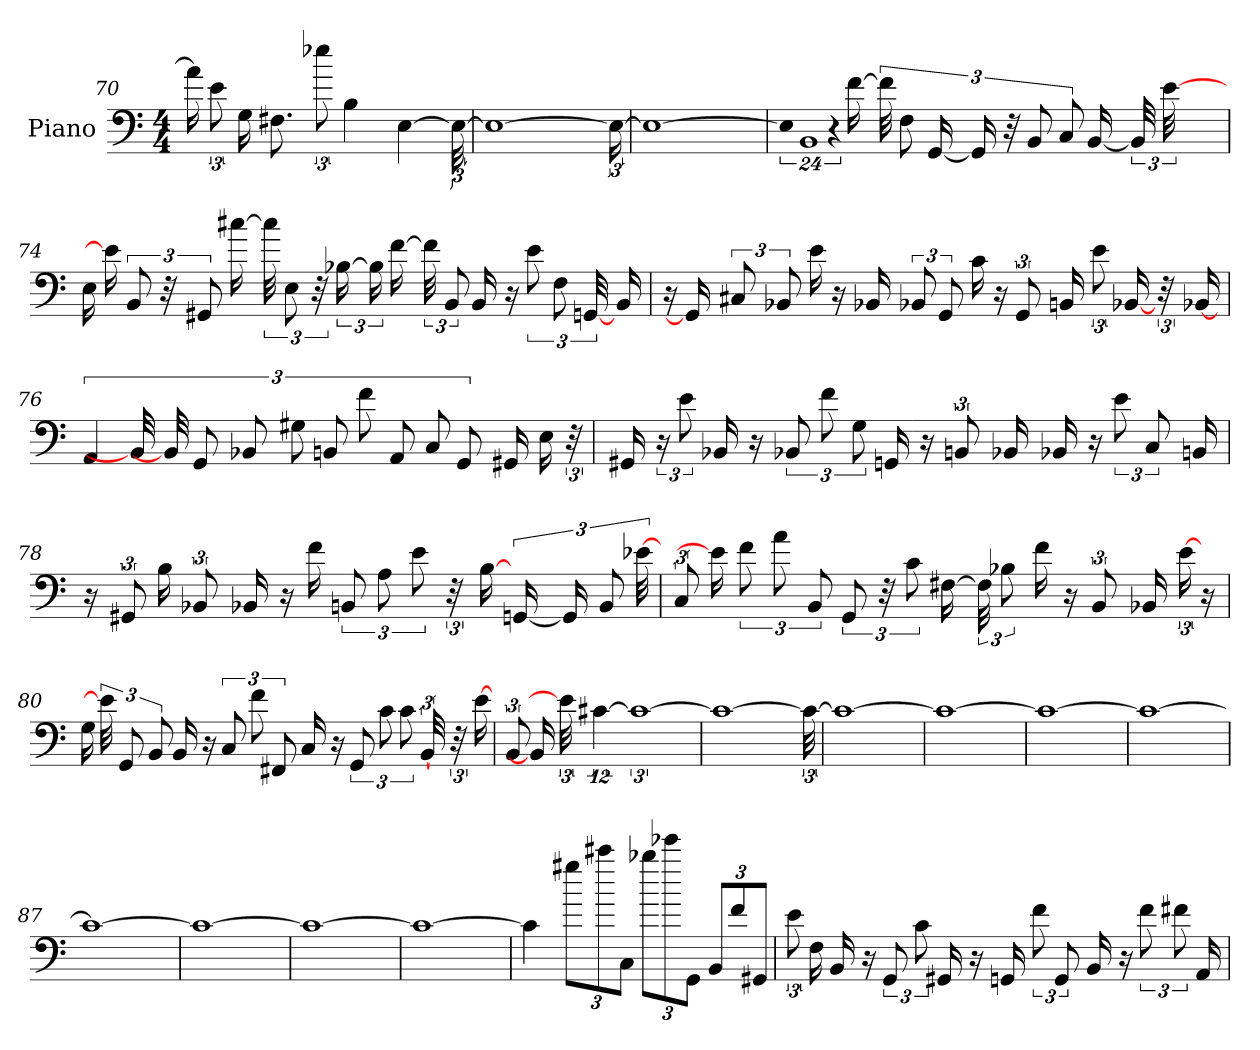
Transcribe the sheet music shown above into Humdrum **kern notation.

**kern
*part1
*staff1
*I"Piano
*I'Pno
*clefF4
*M4/4
=70
16a]
12e
16G
8.F#X
12ee-X
4B
[4E
48E_
=71
1E_
24E_
=72
1E_
=73
48%17E]
12BB
48r
[16f
48f]
12F
[24GG
24GG]
48r
12BB
12C
[16BB
48BB]
[48e
=74
16E
16e]
12BB
48r
12GG#X
[16cc#X
48cc#]
12E
48r
[24B-X
24B-]
[16f
48f]
12BB
16BB
16r
12e
12F
[48GG
16BB
=75
16r
16GG]
12C#X
12BB-X
16e
16r
16BB-X
12BB-X
12GG
16c
16r
12GG
16BB
12e
[16BB-X
48r
[16BB-X
=76
6AA
48BB-]
48BB-]
12GG
12BB-X
12G#X
12BB
12f
12AA
12C
12GG
16GG#X
16E
48r
=77
16GG#X
24r
12e
16BB-X
16r
12BB-X
12f
12G
16GG
16r
12BB
16BB-X
16BB-X
16r
12e
12C
16BB
=78
16r
12GG#X
16B
12BB-X
16BB-X
16r
16f
12BB
12A
12e
48r
[16B
[24GG
24GG]
12BB
[48e-X
=79
12C
16e-]
12f
12a
12BB
12GG
48r
12c
[16F#X
48F#]
12B-X
16f
16r
12BB
16BB-X
[24e
16r
=80
16G
48e]
12GG
12BB
16BB
16r
12C
12f
12FF#X
16C
16r
12GG
12c
12c
[48BB
24ryy
48r
[16e
=81
12BB
16BB]
48e]
[48%11c#X
3%2c#_
=82
1c#_
48c#_
=83
1c#_
=84
1c#_
=85
1c#_
=86
1c#_
=87
1c#_
=88
1c#_
=89
1c#_
=90
1c#_
=91
4c#]
12gg#X\L
12ccc#X\
12C\J
12bb-X\L
12eee-X\
12GG\J
12BB/L
12f/
12GG#X/J
=92
12e
16F
16BB
16r
12GG
12c
16GG#X
16r
16GG
12f
12GG
16BB
16r
12f
12f#X
16AA
=
*-
